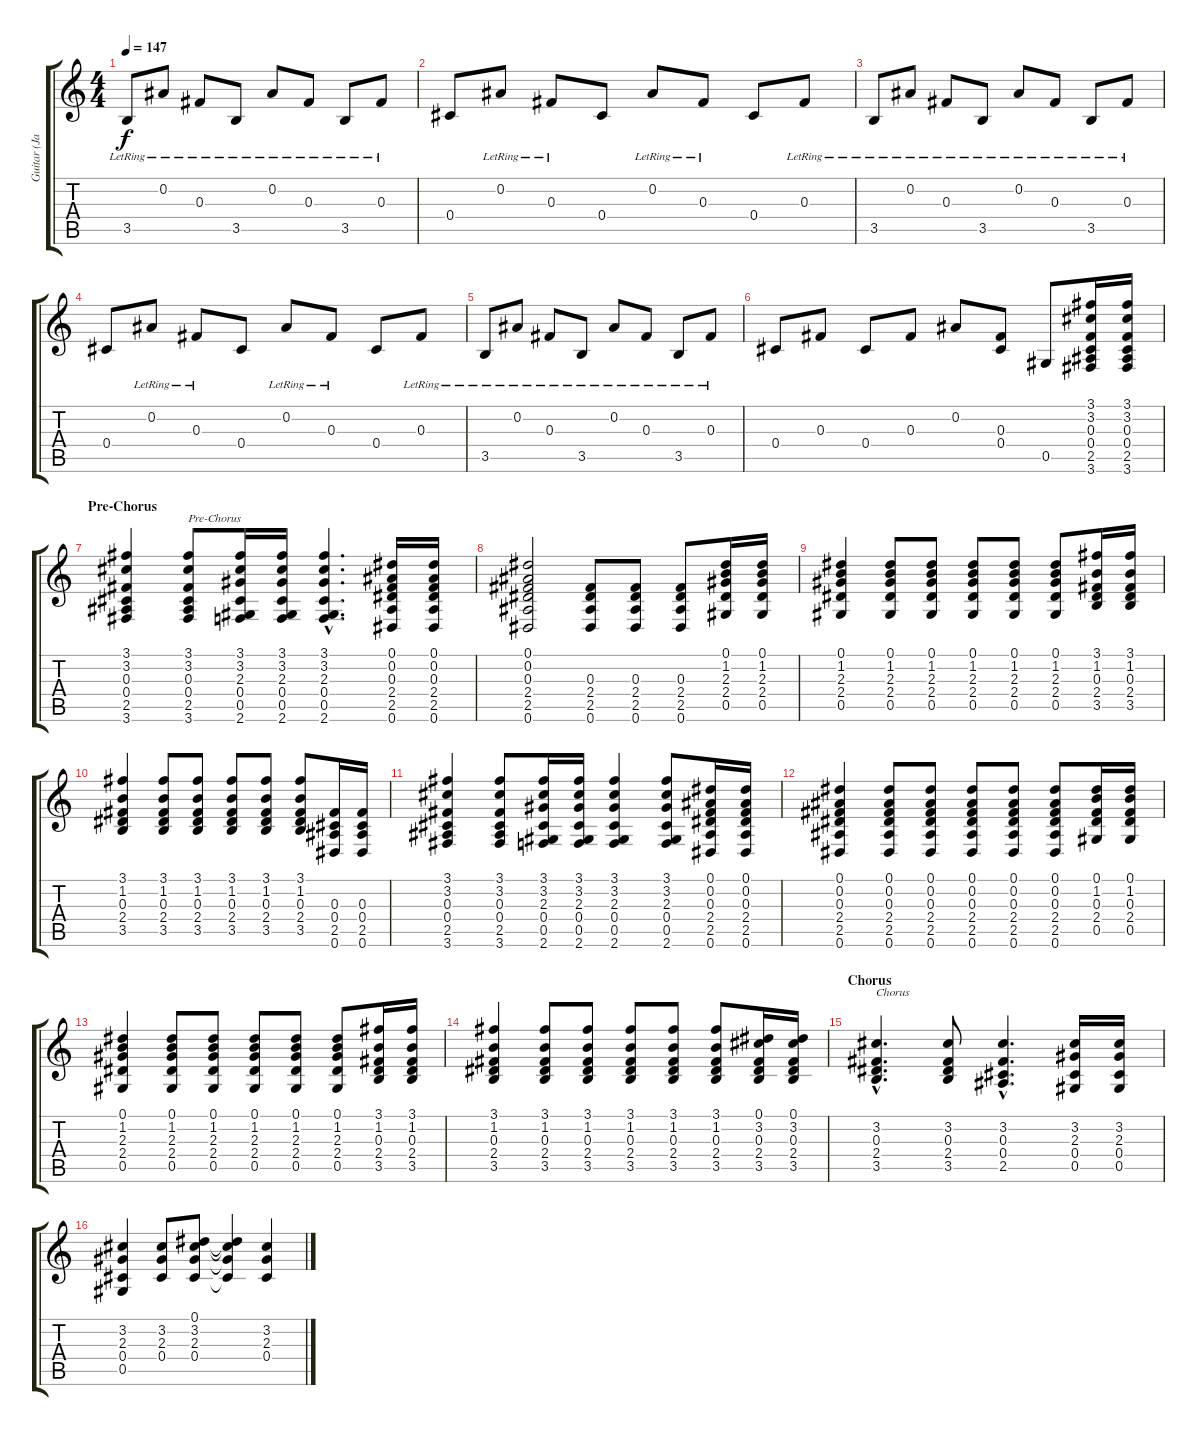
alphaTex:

\track ("Guitar (James)" "Guitar (Ja") {instrument electricguitarjazz}
\staff {score tabs}
\tuning (Eb4 Bb3 Gb3 Db3 Ab2 Eb2) {hide}
\ts (4 4)
\tempo 147
\clef g2
\ks c
3.5{lr}.8{dy f} 0.2{lr}.8 0.3{lr}.8 3.5{lr}.8 0.2{lr}.8 0.3{lr}.8 3.5{lr}.8 0.3{lr}.8 |
0.4.8 0.2{lr}.8 0.3{lr}.8 0.4.8 0.2{lr}.8 0.3{lr}.8 0.4.8 0.3{lr}.8 |
3.5{lr}.8 0.2{lr}.8 0.3{lr}.8 3.5{lr}.8 0.2{lr}.8 0.3{lr}.8 3.5{lr}.8 0.3{lr}.8 |
0.4.8 0.2{lr}.8 0.3{lr}.8 0.4.8 0.2{lr}.8 0.3{lr}.8 0.4.8 0.3{lr}.8 |
3.5{lr}.8 0.2{lr}.8 0.3{lr}.8 3.5{lr}.8 0.2{lr}.8 0.3{lr}.8 3.5{lr}.8 0.3{lr}.8 |
0.4.8 0.3.8 0.4.8 0.3.8 0.2.8 (0.3 0.4).8 0.5.8 (3.1 3.2 0.3 0.4 2.5 3.6).16 (3.1 3.2 0.3 0.4 2.5 3.6).16 |
\section ("" "Pre-Chorus")
(3.1 3.2 0.3 0.4 2.5 3.6).4 (3.1 3.2 0.3 0.4 2.5 3.6).8{txt "Pre-Chorus"} (3.1 3.2 2.3 0.4 0.5 2.6).16 (3.1 3.2 2.3 0.4 0.5 2.6).16 (3.1{hac} 3.2{hac} 2.3{hac} 0.4{hac} 0.5{hac} 2.6{hac}).4{d} (0.1 0.2 0.3 2.4 2.5 0.6).16 (0.1 0.2 0.3 2.4 2.5 0.6).16 |
(0.1 0.2 0.3 2.4 2.5 0.6).2 (0.3 2.4 2.5 0.6).8 (0.3 2.4 2.5 0.6).8 (0.3 2.4 2.5 0.6).8 (0.1 1.2 2.3 2.4 0.5).16 (0.1 1.2 2.3 2.4 0.5).16 |
(0.1 1.2 2.3 2.4 0.5).4 (0.1 1.2 2.3 2.4 0.5).8 (0.1 1.2 2.3 2.4 0.5).8 (0.1 1.2 2.3 2.4 0.5).8 (0.1 1.2 2.3 2.4 0.5).8 (0.1 1.2 2.3 2.4 0.5).8 (3.1 1.2 0.3 2.4 3.5).16 (3.1 1.2 0.3 2.4 3.5).16 |
(3.1 1.2 0.3 2.4 3.5).4 (3.1 1.2 0.3 2.4 3.5).8 (3.1 1.2 0.3 2.4 3.5).8 (3.1 1.2 0.3 2.4 3.5).8 (3.1 1.2 0.3 2.4 3.5).8 (3.1 1.2 0.3 2.4 3.5).8 (0.3 0.4 2.5 0.6).16 (0.3 0.4 2.5 0.6).16 |
(3.1 3.2 0.3 0.4 2.5 3.6).4 (3.1 3.2 0.3 0.4 2.5 3.6).8 (3.1 3.2 2.3 0.4 0.5 2.6).16 (3.1 3.2 2.3 0.4 0.5 2.6).16 (3.1 3.2 2.3 0.4 0.5 2.6).4 (3.1 3.2 2.3 0.4 0.5 2.6).8 (0.1 0.2 0.3 2.4 2.5 0.6).16 (0.1 0.2 0.3 2.4 2.5 0.6).16 |
(0.1 0.2 0.3 2.4 2.5 0.6).4 (0.1 0.2 0.3 2.4 2.5 0.6).8 (0.1 0.2 0.3 2.4 2.5 0.6).8 (0.1 0.2 0.3 2.4 2.5 0.6).8 (0.1 0.2 0.3 2.4 2.5 0.6).8 (0.1 0.2 0.3 2.4 2.5 0.6).8 (0.1 1.2 0.3 2.4 0.5).16 (0.1 1.2 0.3 2.4 0.5).16 |
(0.1 1.2 2.3 2.4 0.5).4 (0.1 1.2 2.3 2.4 0.5).8 (0.1 1.2 2.3 2.4 0.5).8 (0.1 1.2 2.3 2.4 0.5).8 (0.1 1.2 2.3 2.4 0.5).8 (0.1 1.2 2.3 2.4 0.5).8 (3.1 1.2 0.3 2.4 3.5).16 (3.1 1.2 0.3 2.4 3.5).16 |
(3.1 1.2 0.3 2.4 3.5).4 (3.1 1.2 0.3 2.4 3.5).8 (3.1 1.2 0.3 2.4 3.5).8 (3.1 1.2 0.3 2.4 3.5).8 (3.1 1.2 0.3 2.4 3.5).8 (3.1 1.2 0.3 2.4 3.5).8 (0.1 3.2 0.3 2.4 3.5).16 (0.1 3.2 0.3 2.4 3.5).16 |
\section ("" "Chorus")
(3.2{hac} 0.3{hac} 2.4{hac} 3.5{hac}).4{d txt "Chorus"} (3.2 0.3 2.4 3.5).8 (3.2{hac} 0.3{hac} 0.4{hac} 2.5{hac}).4{d} (3.2 2.3 0.4 0.5).16 (3.2 2.3 0.4 0.5).16 |
(3.2 2.3 0.4 0.5).4 (3.2 2.3 0.4).8 (0.1 3.2 2.3 0.4).8 (0.1{t} 3.2{t} 2.3{t} 0.4{t}).4 (3.2 2.3 0.4).4
